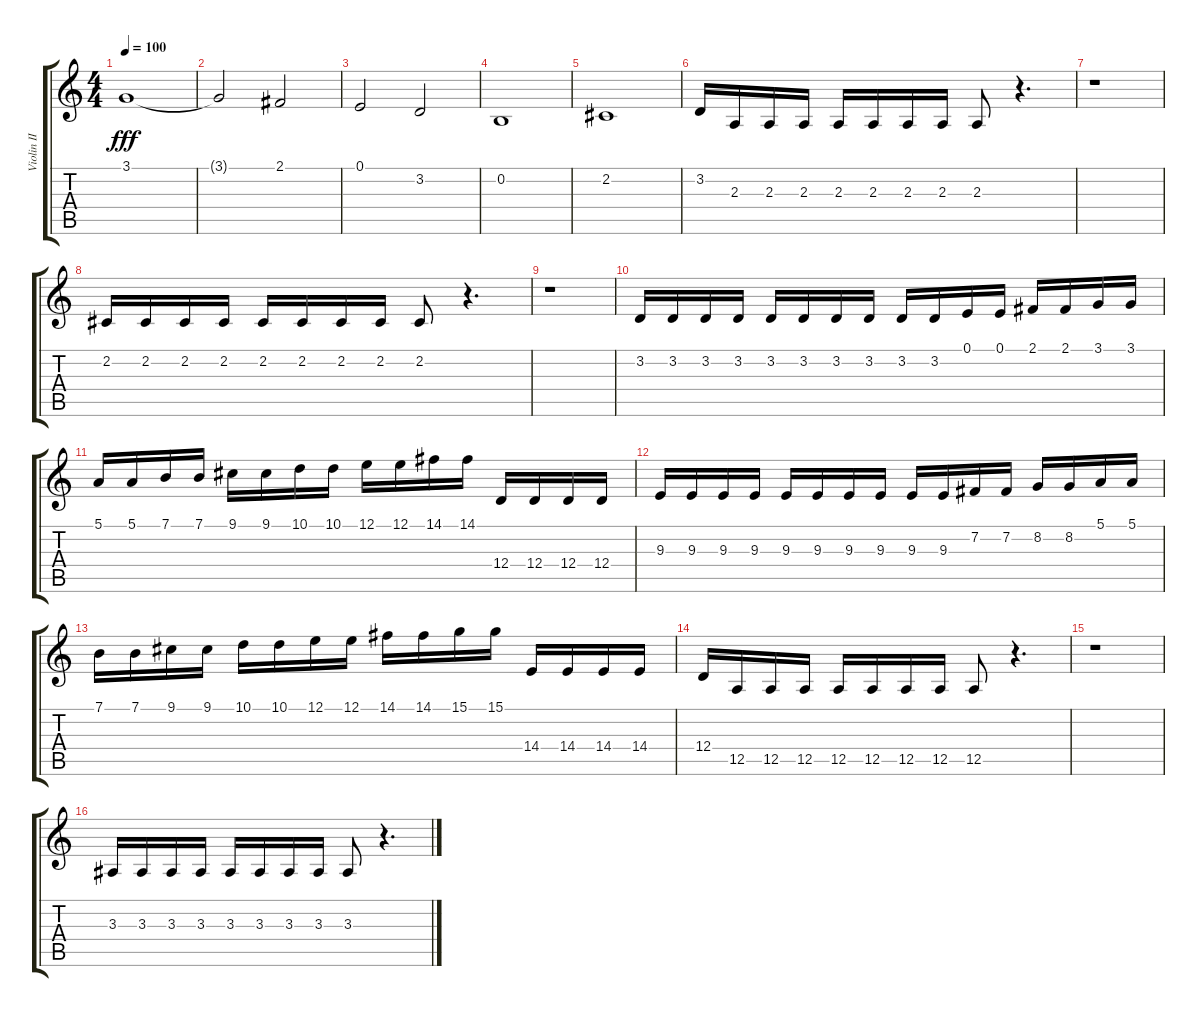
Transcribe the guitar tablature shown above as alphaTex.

\track ("Violin II" "Violin II") {instrument stringensemble1}
\staff {score tabs}
\tuning (E4 B3 G3 D3 A2 E2) {hide}
\ts (4 4)
\tempo 100
\clef g2
\ks c
3.1.1{dy fff} |
3.1{t}.2 2.1.2 |
0.1.2 3.2.2 |
0.2.1 |
2.2.1 |
3.2.16 2.3.16 2.3.16 2.3.16 2.3.16 2.3.16 2.3.16 2.3.16 2.3.8 r.4{d} |
r.1 |
2.2.16 2.2.16 2.2.16 2.2.16 2.2.16 2.2.16 2.2.16 2.2.16 2.2.8 r.4{d} |
r.1 |
3.2.16 3.2.16 3.2.16 3.2.16 3.2.16 3.2.16 3.2.16 3.2.16 3.2.16 3.2.16 0.1.16 0.1.16 2.1.16 2.1.16 3.1.16 3.1.16 |
5.1.16 5.1.16 7.1.16 7.1.16 9.1.16 9.1.16 10.1.16 10.1.16 12.1.16 12.1.16 14.1.16 14.1.16 12.4.16 12.4.16 12.4.16 12.4.16 |
9.3.16 9.3.16 9.3.16 9.3.16 9.3.16 9.3.16 9.3.16 9.3.16 9.3.16 9.3.16 7.2.16 7.2.16 8.2.16 8.2.16 5.1.16 5.1.16 |
7.1.16 7.1.16 9.1.16 9.1.16 10.1.16 10.1.16 12.1.16 12.1.16 14.1.16 14.1.16 15.1.16 15.1.16 14.4.16 14.4.16 14.4.16 14.4.16 |
12.4.16 12.5.16 12.5.16 12.5.16 12.5.16 12.5.16 12.5.16 12.5.16 12.5.8 r.4{d} |
r.1 |
3.3.16 3.3.16 3.3.16 3.3.16 3.3.16 3.3.16 3.3.16 3.3.16 3.3.8 r.4{d}
